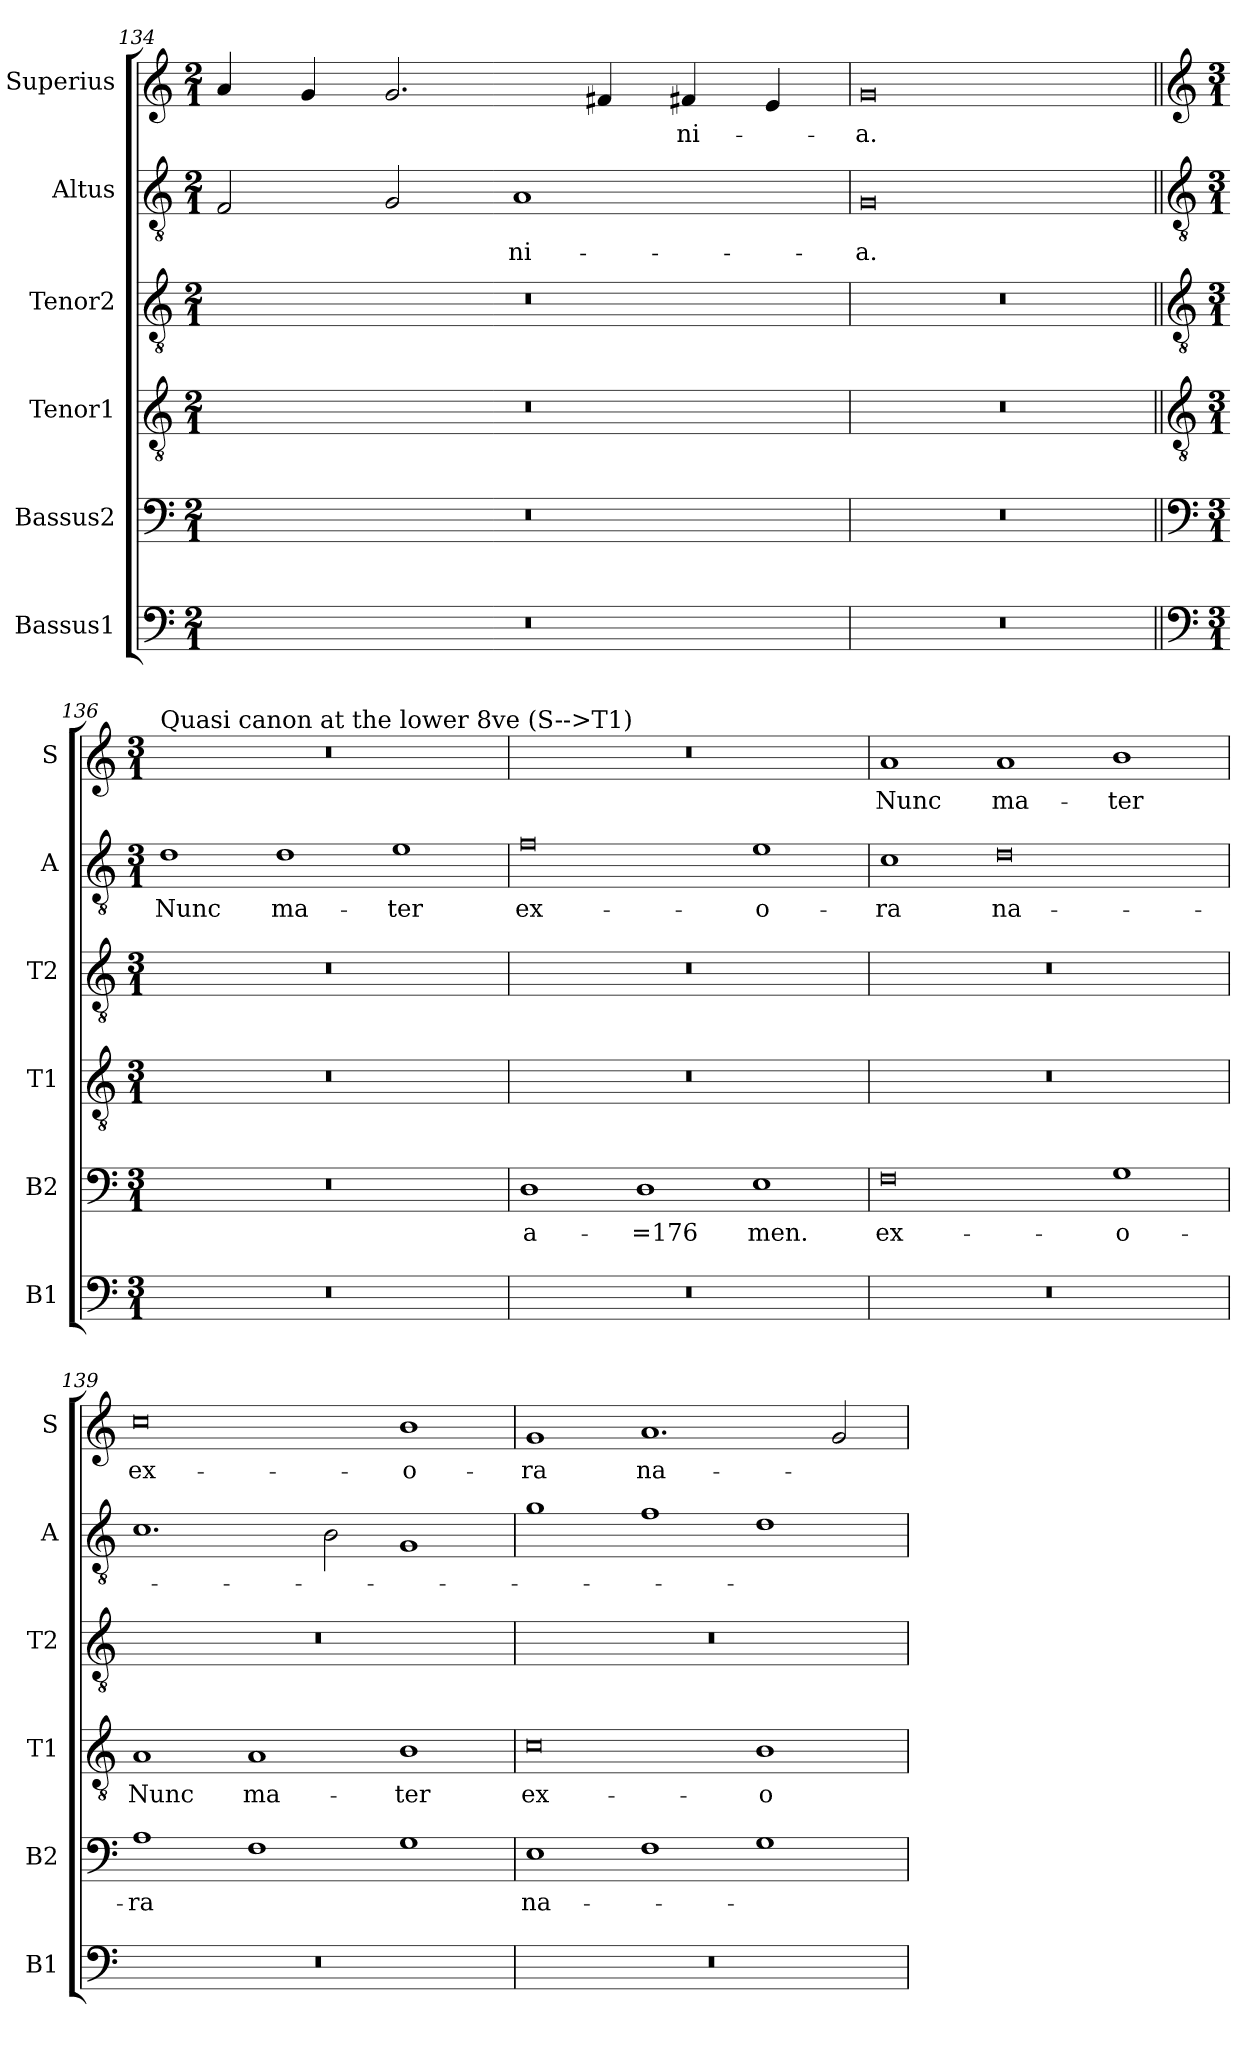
**kern	**kern	**text	**kern	**text	**kern	**kern	**text	**kern	**text
*part6	*part5	*part5	*part4	*part4	*part3	*part2	*part2	*part1	*part1
*staff6	*staff5	*staff5	*staff4	*staff4	*staff3	*staff2	*staff2	*staff1	*staff1
*I"Bassus1	*I"Bassus2	*	*I"Tenor1	*	*I"Tenor2	*I"Altus	*	*I"Superius	*
*I'B1	*I'B2	*	*I'T1	*	*I'T2	*I'A	*	*I'S	*
*clefF4	*clefF4	*	*clefGv2	*	*clefGv2	*clefGv2	*	*clefG2	*
*k[]	*k[]	*	*k[]	*	*k[]	*k[]	*	*k[]	*
*M2/1	*M2/1	*	*M2/1	*	*M2/1	*M2/1	*	*M2/1	*
=134	=134	=134	=134	=134	=134	=134	=134	=134	=134
0r	0r	.	0r	.	0r	2F/	.	4a/	.
.	.	.	.	.	.	.	.	4g/	.
.	.	.	.	.	.	2G/	.	2.g/	.
.	.	.	.	.	.	1A	-ni-	.	.
.	.	.	.	.	.	.	.	4f#X/	.
.	.	.	.	.	.	.	.	4f#X/	-ni-
.	.	.	.	.	.	.	.	4e/	.
=135	=135	=135	=135	=135	=135	=135	=135	=135	=135
0r	0r	.	0r	.	0r	0G	-a.	0g	-a.
!!LO:LB:g=z
=136||	=136||	=136||	=136||	=136||	=136||	=136||	=136||	=136||	=136||
*clefF4	*clefF4	*	*clefGv2	*	*clefGv2	*clefGv2	*	*clefG2	*
*k[]	*k[]	*	*k[]	*	*k[]	*k[]	*	*k[]	*
*M3/1	*M3/1	*	*M3/1	*	*M3/1	*M3/1	*	*M3/1	*
!	!	!	!	!	!	!	!	!LO:TX:a:t=Quasi canon at the lower 8ve (S-->T1)	!
0.r	0.r	.	0.r	.	0.r	1d	Nunc	0.r	.
.	.	.	.	.	.	1d	ma-	.	.
.	.	.	.	.	.	1e	-ter	.	.
=137	=137	=137	=137	=137	=137	=137	=137	=137	=137
0.r	1D	a-	0.r	.	0.r	0f	ex-	0.r	.
.	1D	=176	.	.	.	.	.	.	.
.	1E	-men.	.	.	.	1e	-o-	.	.
=138	=138	=138	=138	=138	=138	=138	=138	=138	=138
0.r	0F	ex-	0.r	.	0.r	1c	-ra	1a	Nunc
.	.	.	.	.	.	0d	na-	1a	ma-
.	1G	-o-	.	.	.	.	.	1b	-ter
=139	=139	=139	=139	=139	=139	=139	=139	=139	=139
0.r	1A	-ra	1A	Nunc	0.r	1.c	.	0cc	ex-
.	1F	.	1A	ma-	.	.	.	.	.
.	.	.	.	.	.	2B\	.	.	.
.	1G	.	1B	-ter	.	1G	.	1b	-o-
=140	=140	=140	=140	=140	=140	=140	=140	=140	=140
0.r	1E	na-	0c	ex-	0.r	1g	.	1g	-ra
.	1F	.	.	.	.	1f	.	1.a	na-
.	1G	.	1B	-o-	.	1d	.	.	.
.	.	.	.	.	.	.	.	2g/	.
=	=	=	=	=	=	=	=	=	=
*-	*-	*-	*-	*-	*-	*-	*-	*-	*-
